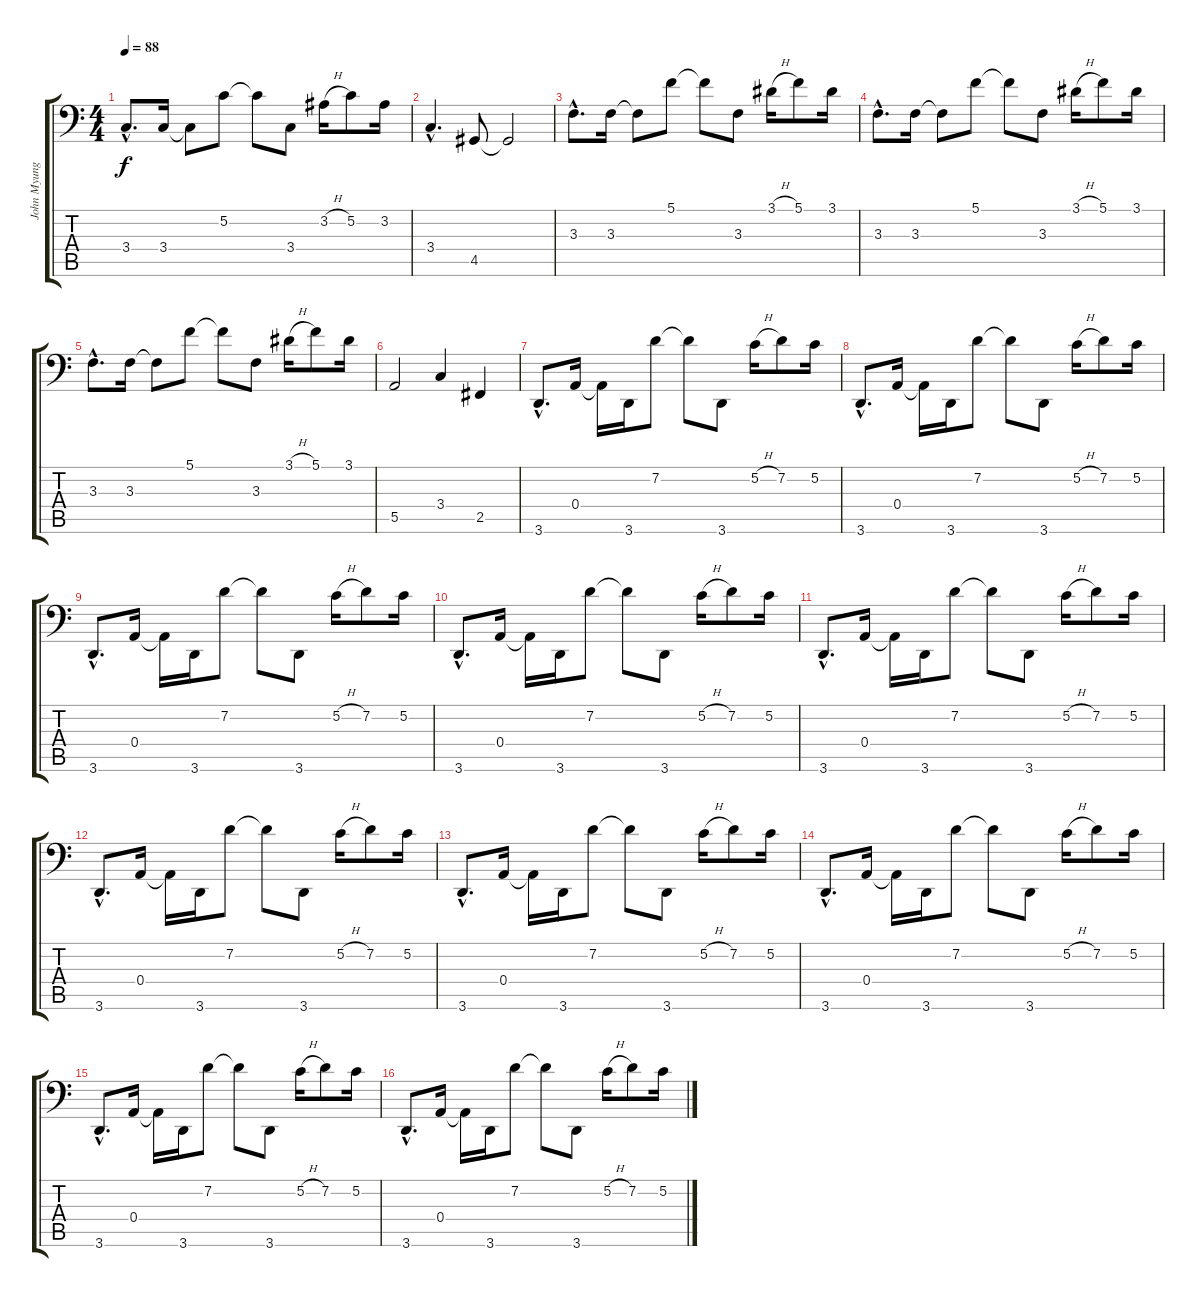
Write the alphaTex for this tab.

\track ("John Myung - 6 Strings Bass" "John Myung") {instrument electricbassfinger}
\staff {score tabs}
\tuning (C3 G2 D2 A1 E1 B0) {hide}
\ts (4 4)
\tempo 88
\clef f4
\ks c
3.4{hac}.8{d dy f} 3.4.16 3.4{t}.8 5.2.8 5.2{t}.8 3.4.8 3.2{h}.16 5.2.8 3.2.16 |
3.4{hac}.4{d} 4.5.8 4.5{t}.2 |
3.3{hac}.8{d} 3.3.16 3.3{t}.8 5.1.8 5.1{t}.8 3.3.8 3.1{h}.16 5.1.8 3.1.16 |
3.3{hac}.8{d} 3.3.16 3.3{t}.8 5.1.8 5.1{t}.8 3.3.8 3.1{h}.16 5.1.8 3.1.16 |
3.3{hac}.8{d} 3.3.16 3.3{t}.8 5.1.8 5.1{t}.8 3.3.8 3.1{h}.16 5.1.8 3.1.16 |
5.5.2 3.4.4 2.5.4 |
3.6{hac}.8{d} 0.4.16 0.4{t}.16 3.6.16 7.2.8 7.2{t}.8 3.6.8 5.2{h}.16 7.2.8 5.2.16 |
3.6{hac}.8{d} 0.4.16 0.4{t}.16 3.6.16 7.2.8 7.2{t}.8 3.6.8 5.2{h}.16 7.2.8 5.2.16 |
3.6{hac}.8{d} 0.4.16 0.4{t}.16 3.6.16 7.2.8 7.2{t}.8 3.6.8 5.2{h}.16 7.2.8 5.2.16 |
3.6{hac}.8{d} 0.4.16 0.4{t}.16 3.6.16 7.2.8 7.2{t}.8 3.6.8 5.2{h}.16 7.2.8 5.2.16 |
3.6{hac}.8{d} 0.4.16 0.4{t}.16 3.6.16 7.2.8 7.2{t}.8 3.6.8 5.2{h}.16 7.2.8 5.2.16 |
3.6{hac}.8{d} 0.4.16 0.4{t}.16 3.6.16 7.2.8 7.2{t}.8 3.6.8 5.2{h}.16 7.2.8 5.2.16 |
3.6{hac}.8{d} 0.4.16 0.4{t}.16 3.6.16 7.2.8 7.2{t}.8 3.6.8 5.2{h}.16 7.2.8 5.2.16 |
3.6{hac}.8{d} 0.4.16 0.4{t}.16 3.6.16 7.2.8 7.2{t}.8 3.6.8 5.2{h}.16 7.2.8 5.2.16 |
3.6{hac}.8{d} 0.4.16 0.4{t}.16 3.6.16 7.2.8 7.2{t}.8 3.6.8 5.2{h}.16 7.2.8 5.2.16 |
3.6{hac}.8{d} 0.4.16 0.4{t}.16 3.6.16 7.2.8 7.2{t}.8 3.6.8 5.2{h}.16 7.2.8 5.2.16
